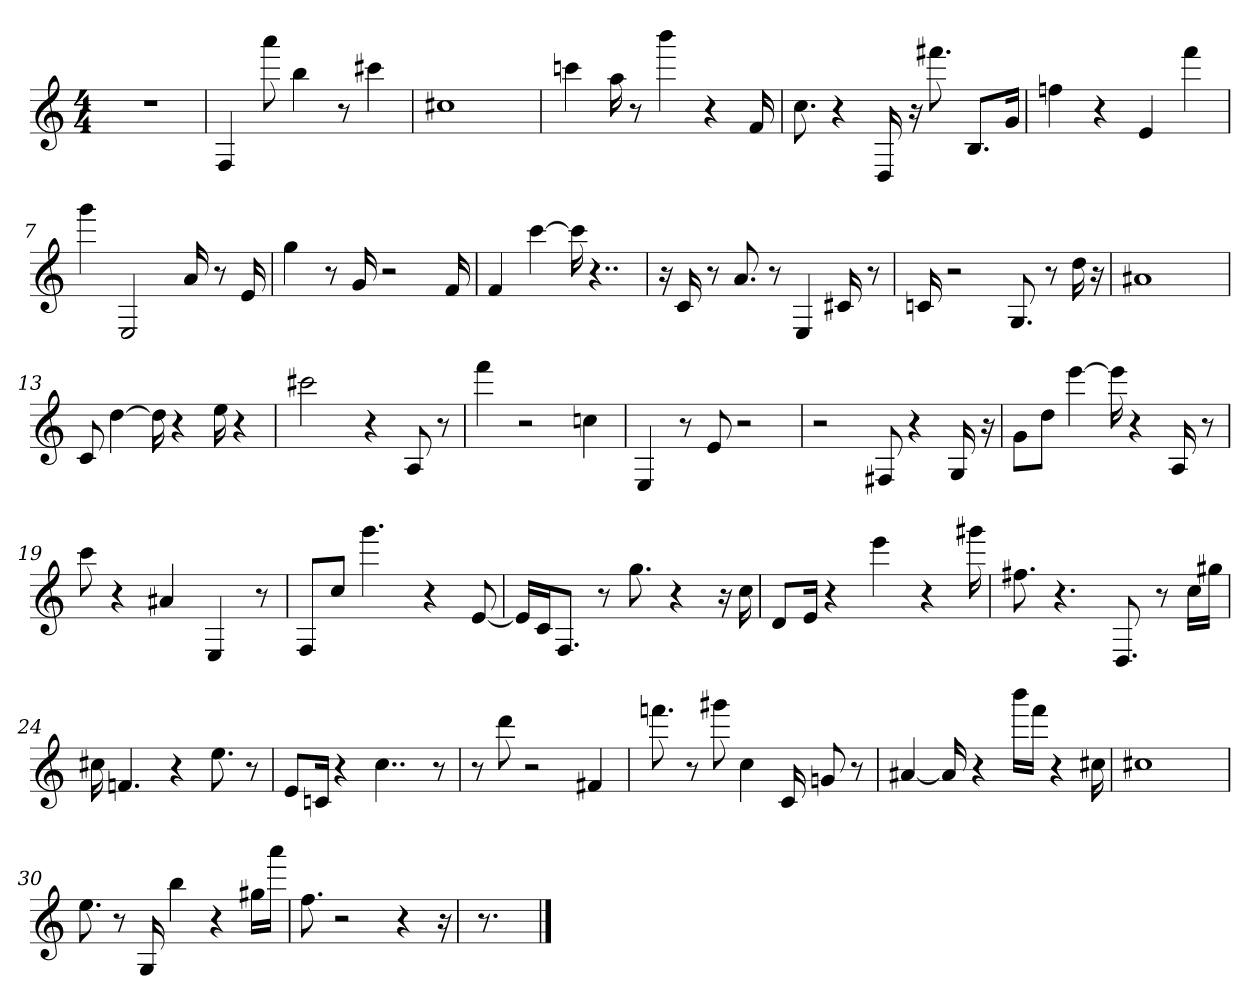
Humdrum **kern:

**kern
*part1
*staff1
*clefG2
*M4/4
=1
1r
=2
4F
8aaa
4bb
8r
4ccc#X
=3
1cc#X
=4
4cccn
16aa
8r
4bbb
4r
16f
=5
8.cc
4r
16D
16r
8.fff#X
8.B/L
16g/Jk
=6
4ffn
4r
4e
4fff
=7
4ggg
2E
16a
8r
16e
=8
4gg
8r
16g
2r
16f
=9
4f
[4ccc
16ccc]
4..r
=10
16r
16c
8r
8.a
8r
4E
16c#X
8r
=11
16cn
2r
8.G
8r
16dd
16r
=12
1a#X
=13
8c
[4dd
16dd]
4r
16ee
4r
=14
2ccc#X
4r
8A
8r
=15
4fff
2r
4ccn
=16
4E
8r
8e
2r
=17
2r
8F#X
4r
16G
16r
=18
8g\L
8dd\J
[4eee
16eee]
4r
16A
8r
=19
8ccc
4r
4a#X
4E
8r
=20
8F/L
8cc/J
4.ggg
4r
[8e
=21
16e/LL]
16c/J
8.F/J
8r
8.gg
4r
16r
16cc
=22
8d/L
16e/Jk
4r
4eee
4r
16ggg#X
=23
8.ff#X
4.r
8.D
8r
16cc\LL
16gg#X\JJ
=24
16cc#X
4.fn
4r
8.ee
8r
=25
8e/L
16cn/Jk
4r
4..cc
8r
=26
8r
8ddd
2r
4f#X
=27
8.fffn
8r
8ggg#X
4cc
16c
8gn
8r
=28
[4a#X
16a#]
4r
16bbb\LL
16fff\JJ
4r
16cc#X
=29
1cc#X
=30
8.ee
8r
16G
4bb
4r
16gg#X\LL
16aaa\JJ
=31
8.ff
2r
4r
16r
=32
8.r
==
*-
